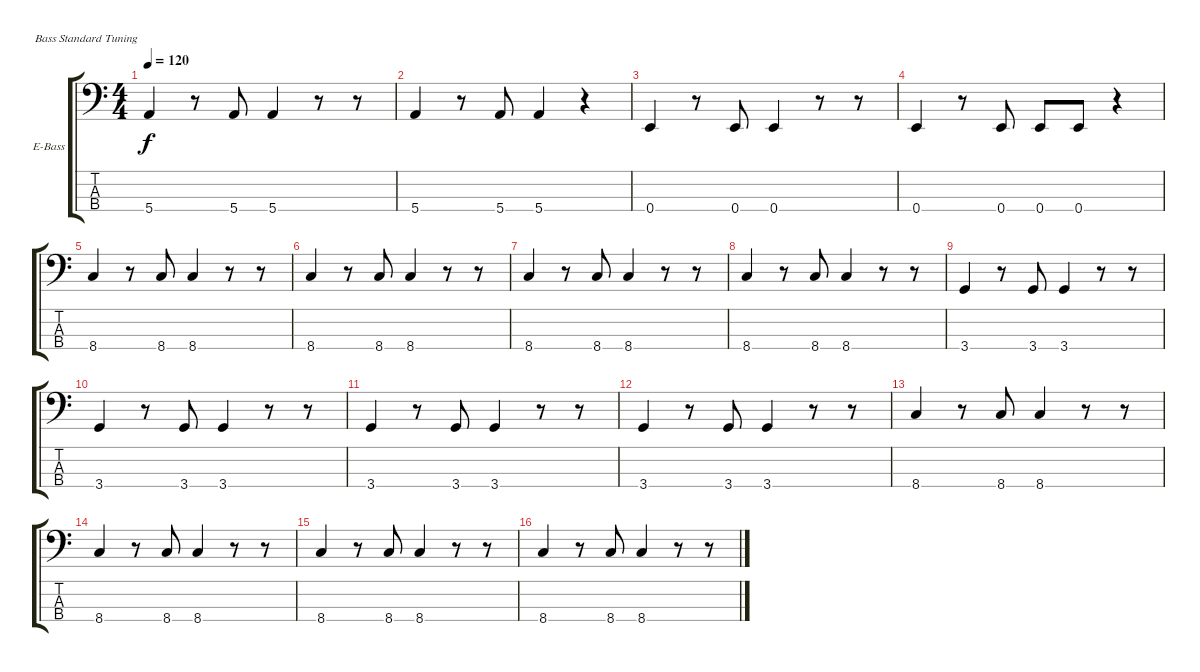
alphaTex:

\defaultSystemsLayout 4
\bracketExtendMode groupsimilarinstruments
\firstSystemTrackNameOrientation horizontal
\otherSystemsTrackNameOrientation horizontal
\track ("Electric Bass" "E-Bass") {instrument electricbassfinger}
\staff {score tabs}
\tuning (G2 D2 A1 E1)
\ts (4 4)
\tempo 120
\clef f4
\ks c
5.4.4{dy f} r.8 5.4.8 5.4.4 r.8 r.8 |
5.4.4 r.8 5.4.8 5.4.4 r.4 |
0.4.4 r.8 0.4.8 0.4.4 r.8 r.8 |
0.4.4 r.8 0.4.8 0.4.8 0.4.8 r.4 |
8.4.4 r.8 8.4.8 8.4.4 r.8 r.8 |
8.4.4 r.8 8.4.8 8.4.4 r.8 r.8 |
8.4.4 r.8 8.4.8 8.4.4 r.8 r.8 |
8.4.4 r.8 8.4.8 8.4.4 r.8 r.8 |
3.4.4 r.8 3.4.8 3.4.4 r.8 r.8 |
3.4.4 r.8 3.4.8 3.4.4 r.8 r.8 |
3.4.4 r.8 3.4.8 3.4.4 r.8 r.8 |
3.4.4 r.8 3.4.8 3.4.4 r.8 r.8 |
8.4.4 r.8 8.4.8 8.4.4 r.8 r.8 |
8.4.4 r.8 8.4.8 8.4.4 r.8 r.8 |
8.4.4 r.8 8.4.8 8.4.4 r.8 r.8 |
8.4.4 r.8 8.4.8 8.4.4 r.8 r.8
